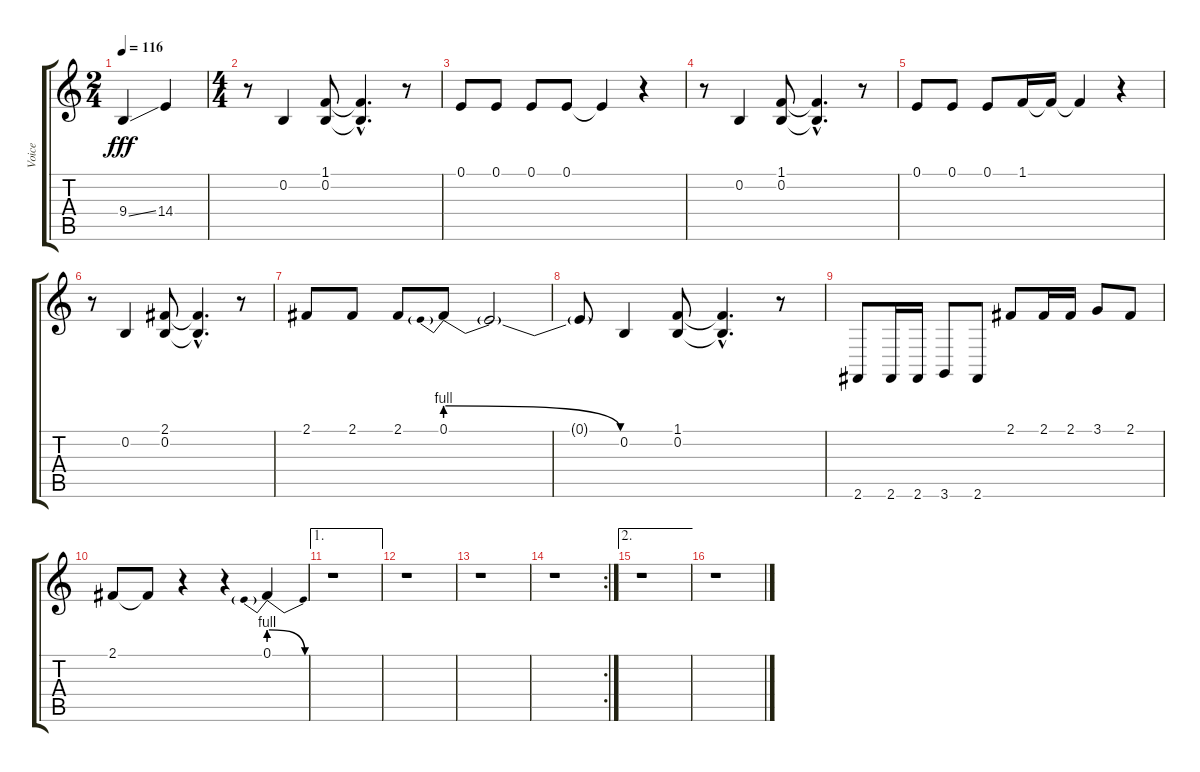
\track ("Voice" "Voice") {instrument lead2sawtooth}
\staff {score tabs}
\tuning (E4 B3 G3 D3 A2 E2) {hide}
\ts (2 4)
\tempo 116
\clef g2
\ks c
9.4{ss}.4{dy fff} 14.4.4 |
\ts (4 4)
r.8 0.2.4 (1.1 0.2).8 (1.1{hac t} 0.2{hac t}).4{d} r.8 |
0.1.8 0.1.8 0.1.8 0.1.8 0.1{t}.4 r.4 |
r.8 0.2.4 (1.1 0.2).8 (1.1{hac t} 0.2{hac t}).4{d} r.8 |
0.1.8 0.1.8 0.1.8 1.1.16 1.1{t}.16 1.1{t}.4 r.4 |
r.8 0.2.4 (2.1 0.2).8 (2.1{hac t} 0.2{hac t}).4{d} r.8 |
2.1.8 2.1.8 2.1.8 0.1{be (prebendrelease 0 4 60 0)}.8 0.1{t}.2 |
0.1{t}.8 0.2.4 (1.1 0.2).8 (1.1{hac t} 0.2{hac t}).4{d} r.8 |
2.6.8 2.6.16 2.6.16 3.6.8 2.6.8 2.1.8 2.1.16 2.1.16 3.1.8 2.1.8 |
2.1.8 2.1{t}.8 r.4 r.4 0.1{be (prebendrelease 0 4 60 0)}.4 |
\ae 1
r.1 |
r.1 |
r.1 |
\rc 2
r.1 |
\ae 2
r.1 |
r.1
